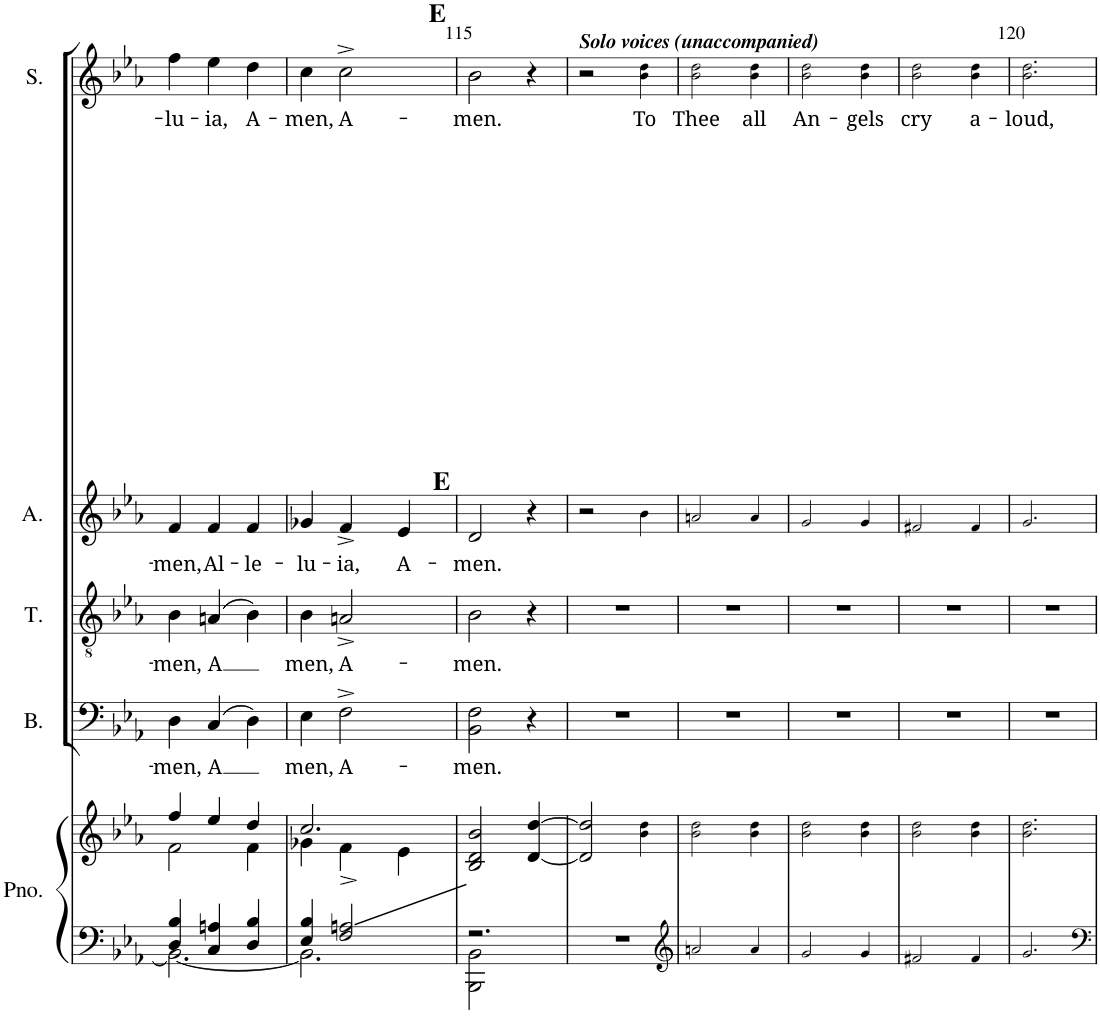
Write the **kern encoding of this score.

**kern	**kern	**kern	**text	**kern	**text	**kern	**text	**kern	**text
*part5	*part5	*part4	*part4	*part3	*part3	*part2	*part2	*part1	*part1
*staff6	*staff5	*staff4	*staff4	*staff3	*staff3	*staff2	*staff2	*staff1	*staff1
*I"Piano	*	*I"Bass	*	*I"Tenor	*	*I"Alto	*	*I"Soprano	*
*I'Pno.	*	*I'B.	*	*I'T.	*	*I'A.	*	*I'S.	*
!!LO:PB:g=z
*clefF4	*clefG2	*clefF4	*	*clefGv2	*	*clefG2	*	*clefG2	*
*k[b-e-a-]	*k[b-e-a-]	*k[b-e-a-]	*	*k[b-e-a-]	*	*k[b-e-a-]	*	*k[b-e-a-]	*
*M3/4	*M3/4	*M3/4	*	*M3/4	*	*M3/4	*	*M3/4	*
=113	=113	=113	=113	=113	=113	=113	=113	=113	=113
*^	*^	*	*	*	*	*	*	*	*
!	!	!	!	!	!LO:LY:b	!	!LO:LY:b	!	!LO:LY:b	!	!LO:LY:b
4D/ 4B-/	2.BB-\_	4ff/	2f\	4D\	-men,	4B-\	-men,	4f/	-men,	4ff\	-lu-
!	!	!	!	!	!LO:LY:b	!	!LO:LY:b	!	!LO:LY:b	!	!LO:LY:b
4C/ 4An/	.	4ee-/	.	(4C/	-A	(4An/	-A	4f/	Al-	4ee-\	-ia,
!	!	!	!	!	!	!	!	!	!LO:LY:b	!	!LO:LY:b
4D/ 4B-/	.	4dd/	4f\	4D\)	.	4B-\)	.	4f/	-le-	4dd\	A-
=114	=114	=114	=114	=114	=114	=114	=114	=114	=114	=114	=114
!	!	!	!	!	!LO:LY:b	!	!LO:LY:b	!	!LO:LY:b	!	!LO:LY:b
4E-/ 4B-/	2.BB-\]	2.cc/	4g-X\	4E-\	men,	4B-\	men,	4g-X/	-lu-	4cc\	-men,
!	!	!	!	!	!LO:LY:b	!	!LO:LY:b	!	!LO:LY:b	!	!LO:LY:b
2F/^ 2An/^	.	.	4f\	2F^\	A-	2An^/	A-	4f^/	-ia,	2cc^\	A-
!	!	!	!	!	!	!	!	!	!LO:LY:b	!	!
.	.	.	4e-\	.	.	.	.	4e-/	A-	.	.
!!LO:REH:place=s1:a:B:cj:enc=none:fs=14:t=E
!!LO:REH:place=s1:b:B:cj:enc=none:fs=14:t=E
=115	=115	=115	=115	=115	=115	=115	=115	=115	=115	=115	=115
!	!	!	!	!	!LO:LY:b	!	!LO:LY:b	!	!LO:LY:b	!	!LO:LY:b
*	*	*v	*v	*	*	*	*	*	*	*	*
2.r	2BBB-\ 2BB-\	2B-/ 2d/ 2b-/	2BB-\ 2F\	-men.	2B-\	-men.	2d/	-men.	2b-\	-men.
.	4ryy	[4d/ [4dd/	4r	.	4r	.	4r	.	4r	.
=116	=116	=116	=116	=116	=116	=116	=116	=116	=116	=116
!	!	!	!	!	!	!	!	!	!LO:TX:a:Bi:t=Solo voices (unaccompanied)	!
*v	*v	*	*	*	*	*	*	*	*	*
2.r	2d/] 2dd/]	2.r	.	2.r	.	2r	.	2r	.
!	!	!	!	!	!	!	!	!	!LO:LY:b
.	4b-\ 4dd\	.	.	.	.	4b-!\	.	4b-!\ 4dd!\	To
=117	=117	=117	=117	=117	=117	=117	=117	=117	=117
*clefG2	*	*	*	*	*	*	*	*	*
!	!	!	!	!	!	!	!	!	!LO:LY:b
2an/	2b-\ 2dd\	2.r	.	2.r	.	2an!/	.	2b-!\ 2dd!\	Thee
!	!	!	!	!	!	!	!	!	!LO:LY:b
4a/	4b-\ 4dd\	.	.	.	.	4a!/	.	4b-!\ 4dd!\	all
=118	=118	=118	=118	=118	=118	=118	=118	=118	=118
!	!	!	!	!	!	!	!	!	!LO:LY:b
2g/	2b-\ 2dd\	2.r	.	2.r	.	2g!/	.	2b-!\ 2dd!\	An-
!	!	!	!	!	!	!	!	!	!LO:LY:b
4g/	4b-\ 4dd\	.	.	.	.	4g!/	.	4b-!\ 4dd!\	-gels
=119	=119	=119	=119	=119	=119	=119	=119	=119	=119
!	!	!	!	!	!	!	!	!	!LO:LY:b
2f#X/	2b-\ 2dd\	2.r	.	2.r	.	2f#X!/	.	2b-!\ 2dd!\	cry
!	!	!	!	!	!	!	!	!	!LO:LY:b
4f#/	4b-\ 4dd\	.	.	.	.	4f#!/	.	4b-!\ 4dd!\	a-
=120	=120	=120	=120	=120	=120	=120	=120	=120	=120
!	!	!	!	!	!	!	!	!	!LO:LY:b
2.g/	2.b-\ 2.dd\	2.r	.	2.r	.	2.g!/	.	2.b-!\ 2.dd!\	-loud,
=	=	=	=	=	=	=	=	=	=
*-	*-	*-	*-	*-	*-	*-	*-	*-	*-
